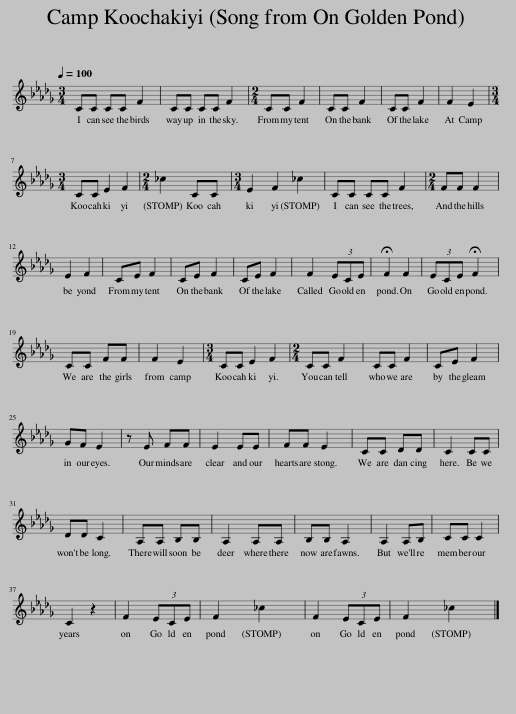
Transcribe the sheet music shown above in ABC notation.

X:1
L:1/8
Q:1/4=100
M:3/4
I:linebreak $
K:Db
V:1 treble
V:1
 CC CC F2 | CC CC F2 |[M:2/4] CC F2 | CC F2 | CC F2 | %5
 F2 E2 |$[M:3/4] CC E2 F2 |[M:2/4] _c2 CC |[M:3/4] E2 F2 _c2 | CC CC F2 | %10
[M:2/4] FF F2 |$ E2 F2 | CE F2 | CE F2 | CE F2 | %15
 F2 (3ECE | !fermata!F2 F2 | (3ECE !fermata!F2 |$ CC FF | F2 E2 | %20
[M:3/4] CC E2 F2 |[M:2/4] CC F2 | CC F2 | CE F2 |$ GF E2 | %25
 z E FF | E2 EE | FF E2 | CC DD | C2 CC |$ %30
 DD C2 | A,A, B,B, | A,2 A,A, | B,B, A,2 | A,2 A,B, | %35
 CC C2 |$ C2 z2 | F2 (3ECE | F2 _c2 | F2 (3ECE | %40
 F2 _c2 |] %41
